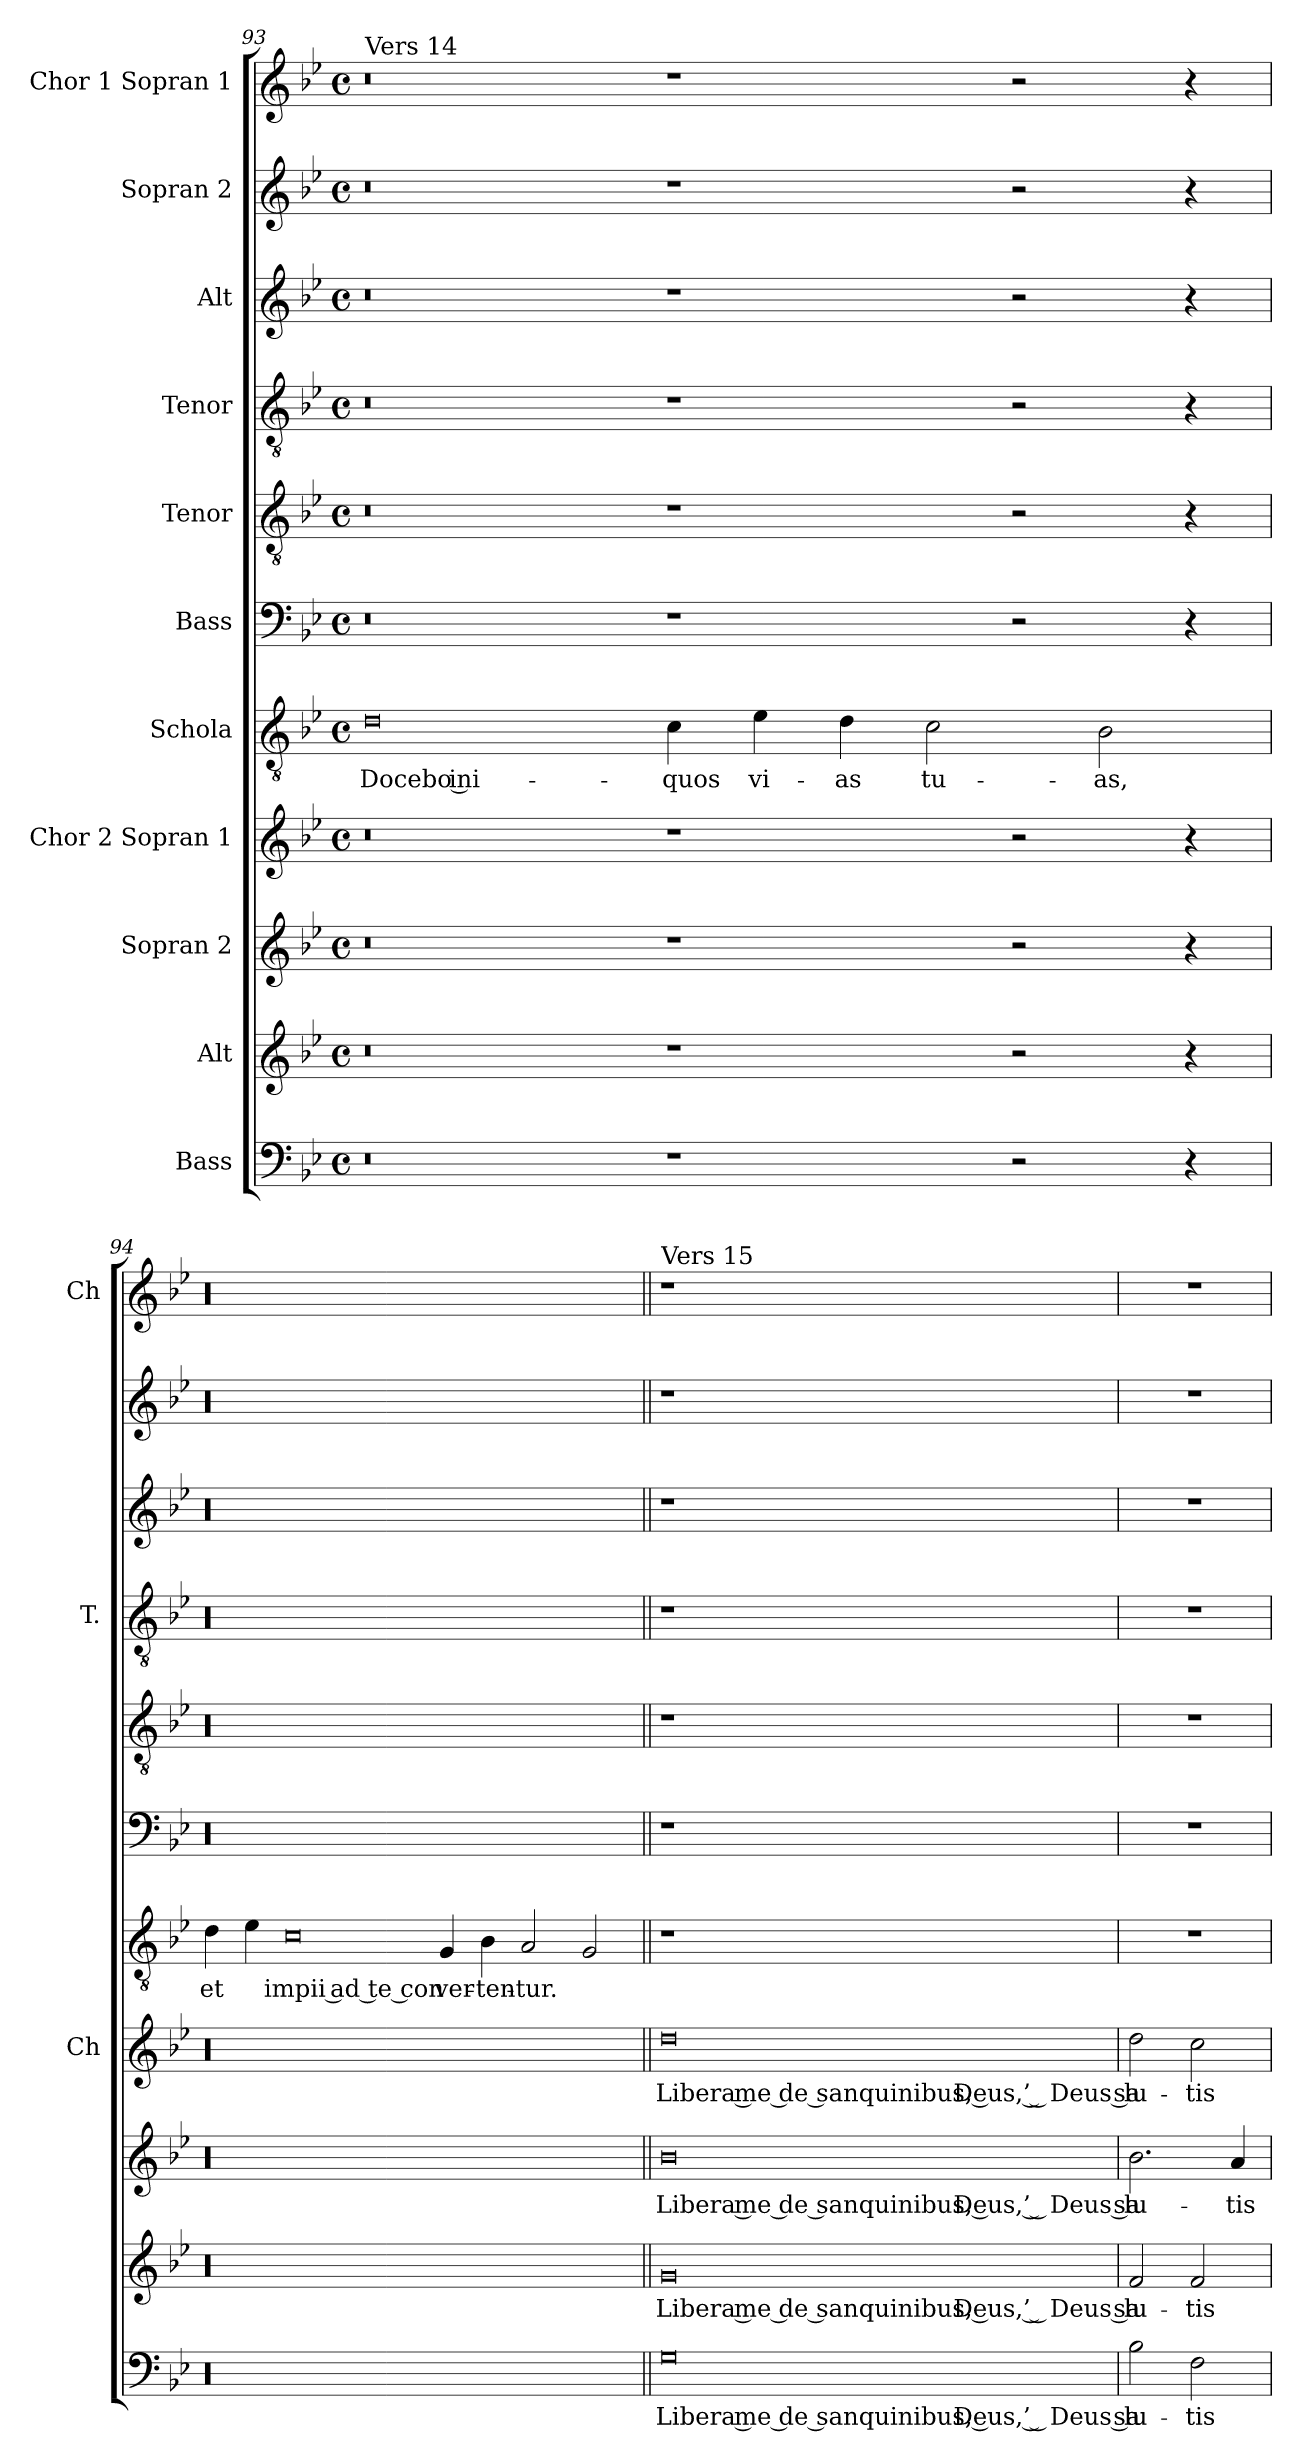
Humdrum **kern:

**kern	**text	**kern	**text	**kern	**text	**kern	**text	**kern	**text	**kern	**kern	**kern	**kern	**kern	**kern
*part11	*part11	*part10	*part10	*part9	*part9	*part8	*part8	*part7	*part7	*part6	*part5	*part4	*part3	*part2	*part1
*staff11	*staff11	*staff10	*staff10	*staff9	*staff9	*staff8	*staff8	*staff7	*staff7	*staff6	*staff5	*staff4	*staff3	*staff2	*staff1
*I"Bass	*	*I"Alt	*	*I"Sopran 2	*	*I"Chor 2 Sopran 1	*	*I"Schola	*	*I"Bass	*I"Tenor	*I"Tenor	*I"Alt	*I"Sopran 2	*I"Chor 1 Sopran 1
*	*	*	*	*	*	*I'Ch	*	*	*	*	*	*I'T.	*	*	*I'Ch
!!LO:PB:g=z
*clefF4	*	*clefG2	*	*clefG2	*	*clefG2	*	*clefGv2	*	*clefF4	*clefGv2	*clefGv2	*clefG2	*clefG2	*clefG2
*k[b-e-]	*	*k[b-e-]	*	*k[b-e-]	*	*k[b-e-]	*	*k[b-e-]	*	*k[b-e-]	*k[b-e-]	*k[b-e-]	*k[b-e-]	*k[b-e-]	*k[b-e-]
*M4/4	*	*M4/4	*	*M4/4	*	*M4/4	*	*M4/4	*	*M4/4	*M4/4	*M4/4	*M4/4	*M4/4	*M4/4
*met(c)	*	*met(c)	*	*met(c)	*	*met(c)	*	*met(c)	*	*met(c)	*met(c)	*met(c)	*met(c)	*met(c)	*met(c)
=93	=93	=93	=93	=93	=93	=93	=93	=93	=93	=93	=93	=93	=93	=93	=93
!	!	!	!	!	!	!	!	!	!	!	!	!	!	!	!LO:TX:a:t=Vers 14
0r	.	0r	.	0r	.	0r	.	0d	Docebo ini-	0r	0r	0r	0r	0r	0r
1r	.	1r	.	1r	.	1r	.	4c	-quos	1r	1r	1r	1r	1r	1r
.	.	.	.	.	.	.	.	4e-	vi-	.	.	.	.	.	.
.	.	.	.	.	.	.	.	4d	-as	.	.	.	.	.	.
.	.	.	.	.	.	.	.	2c	tu-	.	.	.	.	.	.
2r	.	2r	.	2r	.	2r	.	.	.	2r	2r	2r	2r	2r	2r
.	.	.	.	.	.	.	.	2B-	-as,	.	.	.	.	.	.
4r	.	4r	.	4r	.	4r	.	.	.	4r	4r	4r	4r	4r	4r
=94	=94	=94	=94	=94	=94	=94	=94	=94	=94	=94	=94	=94	=94	=94	=94
00r	.	00r	.	00r	.	00r	.	4d	et	00r	00r	00r	00r	00r	00r
.	.	.	.	.	.	.	.	4e-	.	.	.	.	.	.	.
.	.	.	.	.	.	.	.	0c	impii ad te con	.	.	.	.	.	.
.	.	.	.	.	.	.	.	4G	-ver-	.	.	.	.	.	.
.	.	.	.	.	.	.	.	4B-	-ten-	.	.	.	.	.	.
.	.	.	.	.	.	.	.	2A	-tur.	.	.	.	.	.	.
.	.	.	.	.	.	.	.	2G	.	.	.	.	.	.	.
!!LO:LB:g=z
=95||	=95||	=95||	=95||	=95||	=95||	=95||	=95||	=95||	=95||	=95||	=95||	=95||	=95||	=95||	=95||
!	!	!	!	!	!	!	!	!	!	!	!	!	!	!	!LO:TX:a:t=Vers 15
0G	Libera me de sanquinibus, Deus, ’ Deus sa-	0g	Libera me de sanquinibus, Deus, ’ Deus sa-	0b-	Libera me de sanquinibus, Deus, ’ Deus sa-	0dd	Libera me de sanquinibus, Deus, ’ Deus sa-	1r	.	1r	1r	1r	1r	1r	1r
.	.	.	.	.	.	.	.	1ryy	.	1ryy	1ryy	1ryy	1ryy	1ryy	1ryy
=96	=96	=96	=96	=96	=96	=96	=96	=96	=96	=96	=96	=96	=96	=96	=96
2B-\	-lu-	2f/	-lu-	2.b-\	-lu-	2dd\	-lu-	1r	.	1r	1r	1r	1r	1r	1r
2F\	-tis	2f/	-tis	.	.	2cc\	-tis	.	.	.	.	.	.	.	.
.	.	.	.	4a/	-tis	.	.	.	.	.	.	.	.	.	.
=	=	=	=	=	=	=	=	=	=	=	=	=	=	=	=
*-	*-	*-	*-	*-	*-	*-	*-	*-	*-	*-	*-	*-	*-	*-	*-
